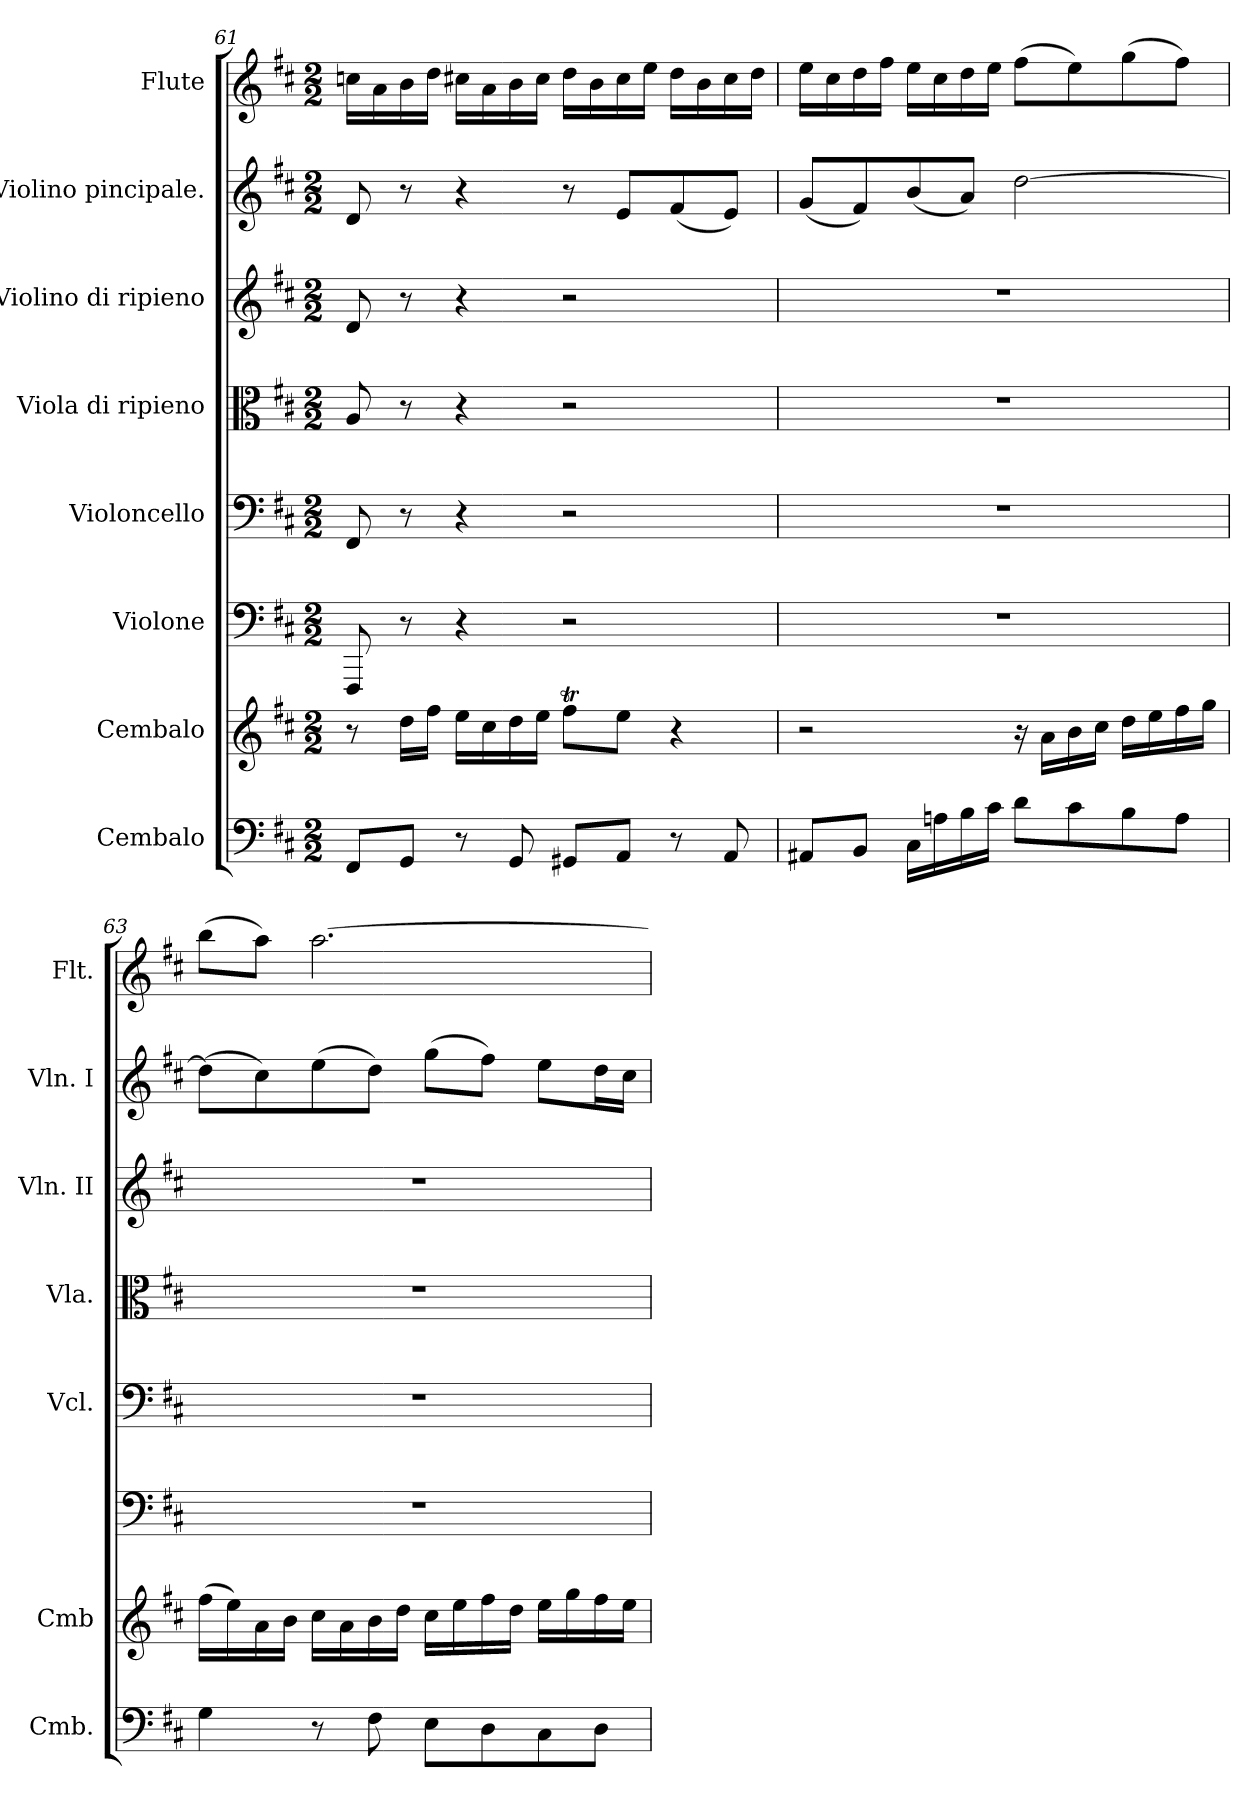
**kern	**kern	**kern	**kern	**kern	**kern	**kern	**kern
*part8	*part7	*part6	*part5	*part4	*part3	*part2	*part1
*staff8	*staff7	*staff6	*staff5	*staff4	*staff3	*staff2	*staff1
*I"Cembalo	*I"Cembalo	*I"Violone	*I"Violoncello	*I"Viola di ripieno	*I"Violino di ripieno	*I"Violino pincipale.	*I"Flute
*I'Cmb.	*I'Cmb	*	*I'Vcl.	*I'Vla.	*I'Vln. II	*I'Vln. I	*I'Flt.
!!LO:PB:g=z
*clefF4	*clefG2	*clefF4	*clefF4	*clefC3	*clefG2	*clefG2	*clefG2
*	*	*ITrd7c12	*	*	*	*	*
*k[f#c#]	*k[f#c#]	*k[f#c#]	*k[f#c#]	*k[f#c#]	*k[f#c#]	*k[f#c#]	*k[f#c#]
*D:	*D:	*D:	*D:	*D:	*D:	*D:	*D:
*M2/2	*M2/2	*M2/2	*M2/2	*M2/2	*M2/2	*M2/2	*M2/2
=61	=61	=61	=61	=61	=61	=61	=61
8FF#/L	8r	8FFFF#/	8FF#/	8A/	8d/	8d/	16ccn\LL
.	.	.	.	.	.	.	16a\
8GG/J	16dd\LL	8r	8r	8r	8r	8r	16b\
.	16ff#\JJ	.	.	.	.	.	16dd\JJ
8r	16ee\LL	4r	4r	4r	4r	4r	16cc#X\LL
.	16cc#\	.	.	.	.	.	16a\
8GG/	16dd\	.	.	.	.	.	16b\
.	16ee\JJ	.	.	.	.	.	16cc#\JJ
8GG#X/L	8ff#t\L	2r	2r	2r	2r	8r	16dd\LL
.	.	.	.	.	.	.	16b\
8AA/J	8ee\J	.	.	.	.	8e/L	16cc#\
.	.	.	.	.	.	.	16ee\JJ
8r	4r	.	.	.	.	(<8f#/	16dd\LL
.	.	.	.	.	.	.	16b\
8AA/	.	.	.	.	.	8e/J)	16cc#\
.	.	.	.	.	.	.	16dd\JJ
=62	=62	=62	=62	=62	=62	=62	=62
8AA#X/L	2r	1r	1r	1r	1r	(<8g/L	16ee\LL
.	.	.	.	.	.	.	16cc#\
8BB/J	.	.	.	.	.	8f#/)	16dd\
.	.	.	.	.	.	.	16ff#\JJ
16C#\LL	.	.	.	.	.	(<8b/	16ee\LL
16An\	.	.	.	.	.	.	16cc#\
16B\	.	.	.	.	.	8a/J)	16dd\
16c#\JJ	.	.	.	.	.	.	16ee\JJ
8d\L	16r	.	.	.	.	[2dd\	(>8ff#\L
.	16a\LL	.	.	.	.	.	.
8c#\	16b\	.	.	.	.	.	8ee\)
.	16cc#\JJ	.	.	.	.	.	.
8B\	16dd\LL	.	.	.	.	.	(>8gg\
.	16ee\	.	.	.	.	.	.
8A\J	16ff#\	.	.	.	.	.	8ff#\J)
.	16gg\JJ	.	.	.	.	.	.
=63	=63	=63	=63	=63	=63	=63	=63
4G\	(>16ff#\LL	1r	1r	1r	1r	(>8dd\L]	(>8bb\L
.	16ee\)	.	.	.	.	.	.
.	16a\	.	.	.	.	8cc#\)	8aa\J)
.	16b\JJ	.	.	.	.	.	.
8r	16cc#\LL	.	.	.	.	(>8ee\	[2.aa\
.	16a\	.	.	.	.	.	.
8F#\	16b\	.	.	.	.	8dd\J)	.
.	16dd\JJ	.	.	.	.	.	.
8E\L	16cc#\LL	.	.	.	.	(>8gg\L	.
.	16ee\	.	.	.	.	.	.
8D\	16ff#\	.	.	.	.	8ff#\J)	.
.	16dd\JJ	.	.	.	.	.	.
8C#\	16ee\LL	.	.	.	.	8ee\L	.
.	16gg\	.	.	.	.	.	.
8D\J	16ff#\	.	.	.	.	16dd\L	.
.	16ee\JJ	.	.	.	.	16cc#\JJ	.
=	=	=	=	=	=	=	=
*-	*-	*-	*-	*-	*-	*-	*-
